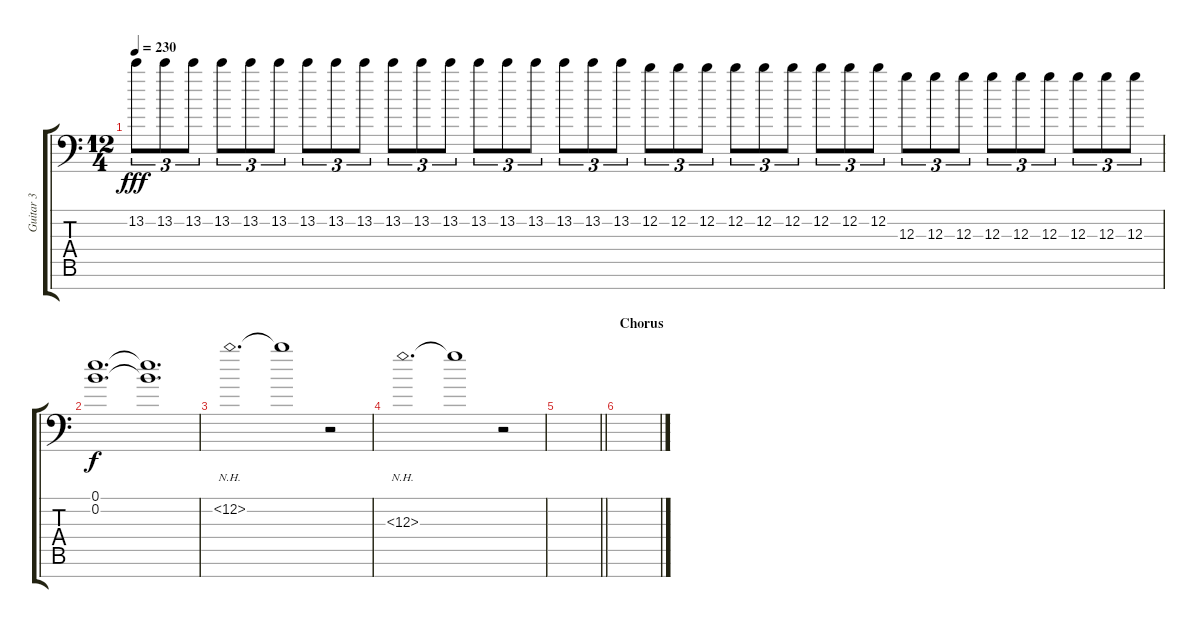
\track ("Guitar 3" "Guitar 3") {instrument overdrivenguitar}
\staff {score tabs}
\tuning (E4 B3 G3 D3 A2 E2 A1) {hide}
\ts (12 4)
\tempo 230
\clef f4
\ks c
13.2.8{tu (3 2) dy fff} 13.2.8{tu (3 2)} 13.2.8{tu (3 2)} 13.2.8{tu (3 2)} 13.2.8{tu (3 2)} 13.2.8{tu (3 2)} 13.2.8{tu (3 2)} 13.2.8{tu (3 2)} 13.2.8{tu (3 2)} 13.2.8{tu (3 2)} 13.2.8{tu (3 2)} 13.2.8{tu (3 2)} 13.2.8{tu (3 2)} 13.2.8{tu (3 2)} 13.2.8{tu (3 2)} 13.2.8{tu (3 2)} 13.2.8{tu (3 2)} 13.2.8{tu (3 2)} 12.2.8{tu (3 2)} 12.2.8{tu (3 2)} 12.2.8{tu (3 2)} 12.2.8{tu (3 2)} 12.2.8{tu (3 2)} 12.2.8{tu (3 2)} 12.2.8{tu (3 2)} 12.2.8{tu (3 2)} 12.2.8{tu (3 2)} 12.3.8{tu (3 2)} 12.3.8{tu (3 2)} 12.3.8{tu (3 2)} 12.3.8{tu (3 2)} 12.3.8{tu (3 2)} 12.3.8{tu (3 2)} 12.3.8{tu (3 2)} 12.3.8{tu (3 2)} 12.3.8{tu (3 2)} |
(0.1 0.2).1{d dy f volume 0} (0.1{t} 0.2{t}).1{d} |
12.2{nh}.1{d volume 14} 12.2{t}.1 r.2{volume 0} |
12.3{nh}.1{d volume 14} 12.3{t}.1 r.2 |
\barLineRight lightlight
|
\section ("" "Chorus ")
